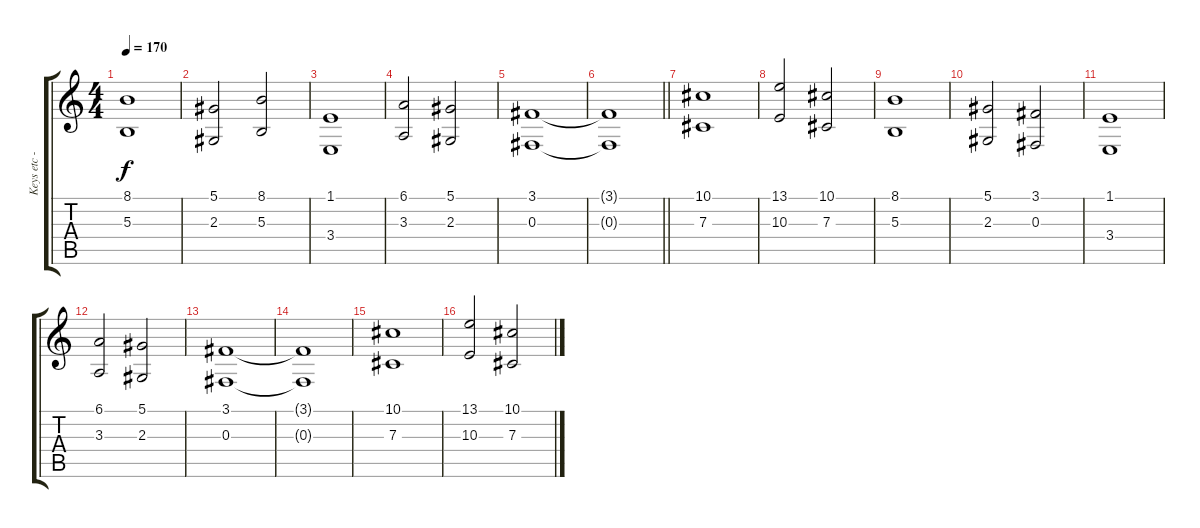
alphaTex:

\track ("Keys etc - Miro" "Keys etc -") {instrument pad1newage}
\staff {score tabs}
\tuning (Eb4 Bb3 Gb3 Db3 Ab2 Eb2) {hide}
\ts (4 4)
\tempo 170
\clef g2
\ks c
(8.1 5.3).1{dy f} |
(5.1 2.3).2 (8.1 5.3).2 |
(1.1 3.4).1 |
(6.1 3.3).2 (5.1 2.3).2 |
(3.1 0.3).1 |
\barLineRight lightlight
(3.1{t} 0.3{t}).1 |
(10.1 7.3).1 |
(13.1 10.3).2 (10.1 7.3).2 |
(8.1 5.3).1 |
(5.1 2.3).2 (3.1 0.3).2 |
(1.1 3.4).1 |
(6.1 3.3).2 (5.1 2.3).2 |
(3.1 0.3).1 |
(3.1{t} 0.3{t}).1 |
(10.1 7.3).1 |
(13.1 10.3).2 (10.1 7.3).2
